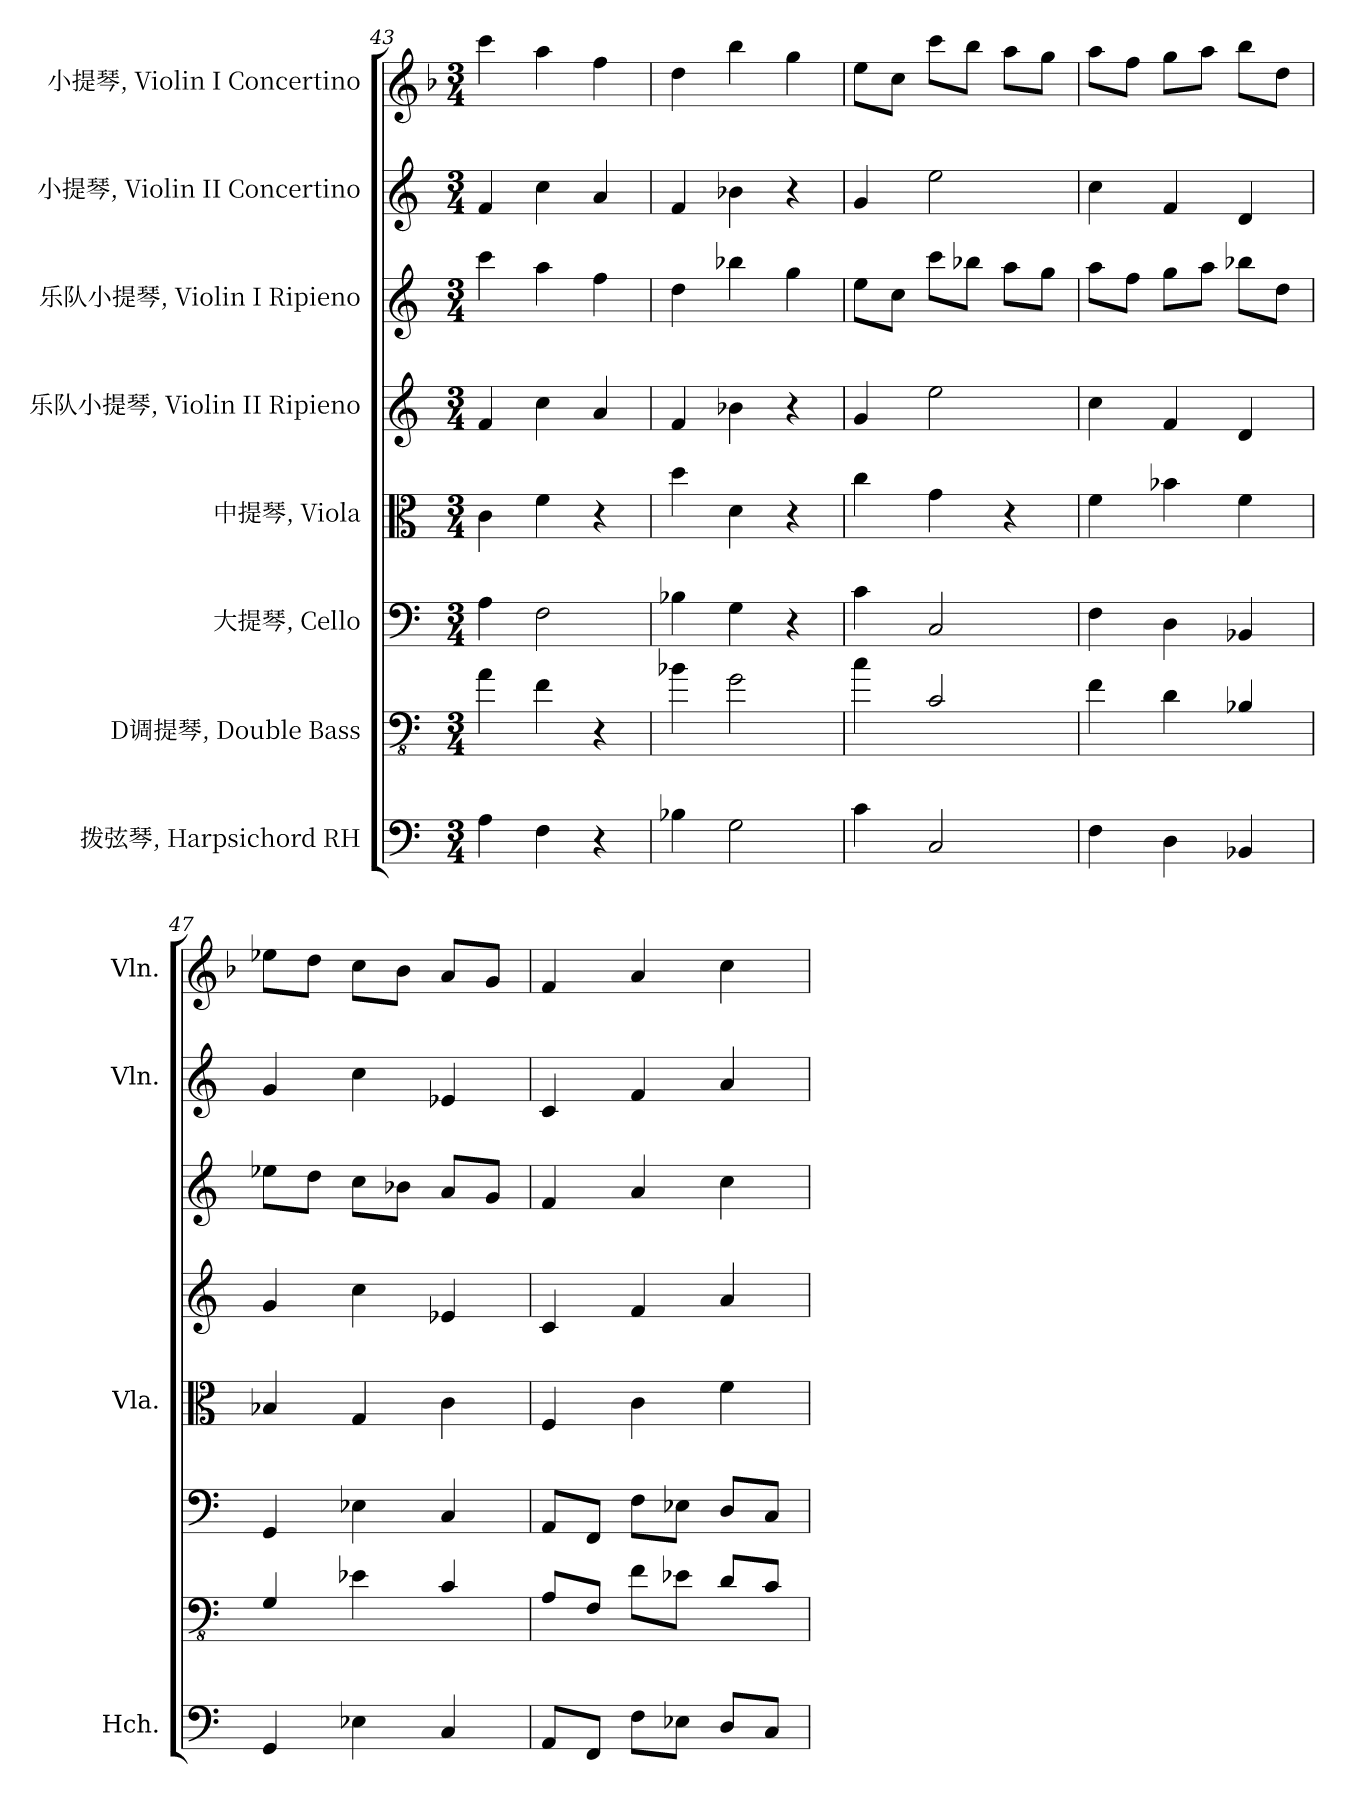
**kern	**kern	**kern	**kern	**kern	**kern	**kern	**kern
*part8	*part7	*part6	*part5	*part4	*part3	*part2	*part1
*staff8	*staff7	*staff6	*staff5	*staff4	*staff3	*staff2	*staff1
*I"拨弦琴, Harpsichord RH	*I"D调提琴, Double Bass	*I"大提琴, Cello	*I"中提琴, Viola	*I"乐队小提琴, Violin II Ripieno	*I"乐队小提琴, Violin I Ripieno	*I"小提琴, Violin II Concertino	*I"小提琴, Violin I Concertino
*I'Hch.	*	*	*I'Vla.	*	*	*I'Vln.	*I'Vln.
*clefF4	*clefFv4	*clefF4	*clefC3	*clefG2	*clefG2	*clefG2	*clefG2
*	*ITrd7c12	*	*	*	*	*	*
*k[]	*k[]	*k[]	*k[]	*k[]	*k[]	*k[]	*k[b-]
*M3/4	*M3/4	*M3/4	*M3/4	*M3/4	*M3/4	*M3/4	*M3/4
=43	=43	=43	=43	=43	=43	=43	=43
4A\	4AA\	4A\	4c\	4f/	4ccc\	4f/	4ccc\
4F\	4FF\	2F\	4f\	4cc\	4aa\	4cc\	4aa\
4r	4r	.	4r	4a/	4ff\	4a/	4ff\
=44	=44	=44	=44	=44	=44	=44	=44
4B-X\	4BB-X\	4B-X\	4dd\	4f/	4dd\	4f/	4dd\
2G\	2GG\	4G\	4d\	4b-X\	4bb-X\	4b-X\	4bb-\
.	.	4r	4r	4r	4gg\	4r	4gg\
=45	=45	=45	=45	=45	=45	=45	=45
4c\	4C\	4c\	4cc\	4g/	8ee\L	4g/	8ee\L
.	.	.	.	.	8cc\J	.	8cc\J
2C/	2CC/	2C/	4g\	2ee\	8ccc\L	2ee\	8ccc\L
.	.	.	.	.	8bb-X\J	.	8bb-\J
.	.	.	4r	.	8aa\L	.	8aa\L
.	.	.	.	.	8gg\J	.	8gg\J
=46	=46	=46	=46	=46	=46	=46	=46
4F\	4FF\	4F\	4f\	4cc\	8aa\L	4cc\	8aa\L
.	.	.	.	.	8ff\J	.	8ff\J
4D\	4DD\	4D\	4b-X\	4f/	8gg\L	4f/	8gg\L
.	.	.	.	.	8aa\J	.	8aa\J
4BB-X/	4BBB-X/	4BB-X/	4f\	4d/	8bb-X\L	4d/	8bb-\L
.	.	.	.	.	8dd\J	.	8dd\J
!!LO:PB:g=z
=47	=47	=47	=47	=47	=47	=47	=47
4GG/	4GGG/	4GG/	4B-X/	4g/	8ee-X\L	4g/	8ee-X\L
.	.	.	.	.	8dd\J	.	8dd\J
4E-X\	4EE-X\	4E-X\	4G/	4cc\	8cc\L	4cc\	8cc\L
.	.	.	.	.	8b-X\J	.	8b-\J
4C/	4CC/	4C/	4c\	4e-X/	8a/L	4e-X/	8a/L
.	.	.	.	.	8g/J	.	8g/J
=48	=48	=48	=48	=48	=48	=48	=48
8AA/L	8AAA/L	8AA/L	4F/	4c/	4f/	4c/	4f/
8FF/J	8FFF/J	8FF/J	.	.	.	.	.
8F\L	8FF\L	8F\L	4c\	4f/	4a/	4f/	4a/
8E-X\J	8EE-X\J	8E-X\J	.	.	.	.	.
8D/L	8DD/L	8D/L	4f\	4a/	4cc\	4a/	4cc\
8C/J	8CC/J	8C/J	.	.	.	.	.
=	=	=	=	=	=	=	=
*-	*-	*-	*-	*-	*-	*-	*-
